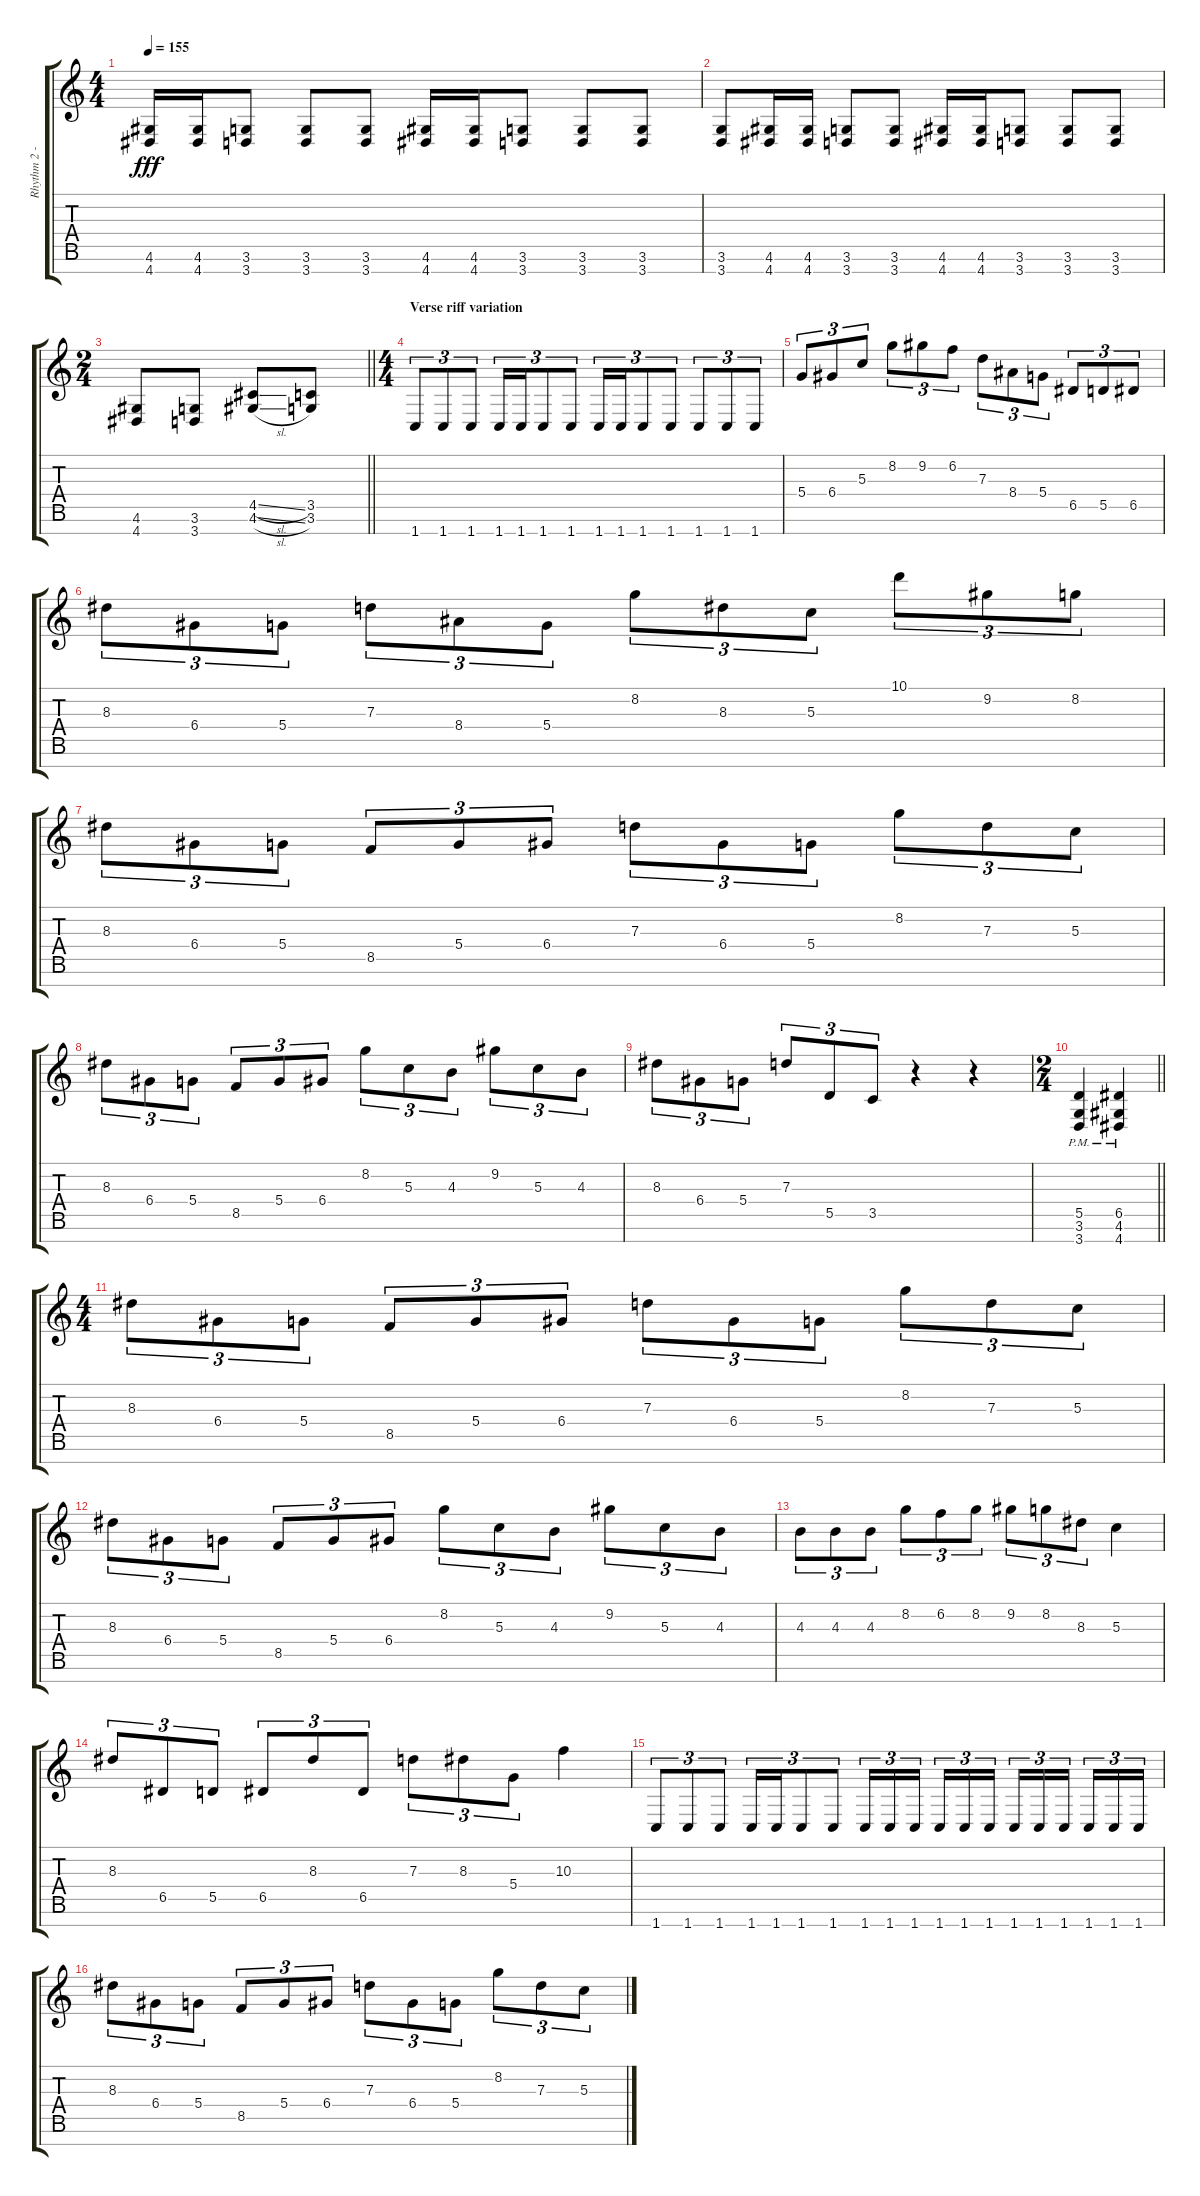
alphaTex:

\track ("Rhythm 2 - Scott" "Rhythm 2 -") {instrument distortionguitar}
\staff {score tabs}
\tuning (E4 B3 G3 D3 A2 E2 B1) {hide}
\ts (4 4)
\tempo 155
\clef g2
\ks c
(4.6 4.7).16{dy fff} (4.6 4.7).16 (3.6 3.7).8 (3.6 3.7).8 (3.6 3.7).8 (4.6 4.7).16 (4.6 4.7).16 (3.6 3.7).8 (3.6 3.7).8 (3.6 3.7).8 |
(3.6 3.7).8 (4.6 4.7).16 (4.6 4.7).16 (3.6 3.7).8 (3.6 3.7).8 (4.6 4.7).16 (4.6 4.7).16 (3.6 3.7).8 (3.6 3.7).8 (3.6 3.7).8 |
\ts (2 4)
\barLineRight lightlight
(4.6 4.7).8 (3.6 3.7).8 (4.5{sl} 4.6{sl}).8 (3.5 3.6).8 |
\ts (4 4)
\section ("" "Verse riff variation")
1.7.8{tu (3 2)} 1.7.8{tu (3 2)} 1.7.8{tu (3 2)} 1.7.16{tu (3 2)} 1.7.16{tu (3 2)} 1.7.8{tu (3 2)} 1.7.8{tu (3 2)} 1.7.16{tu (3 2)} 1.7.16{tu (3 2)} 1.7.8{tu (3 2)} 1.7.8{tu (3 2)} 1.7.8{tu (3 2)} 1.7.8{tu (3 2)} 1.7.8{tu (3 2)} |
5.4.8{tu (3 2)} 6.4.8{tu (3 2)} 5.3.8{tu (3 2)} 8.2.8{tu (3 2)} 9.2.8{tu (3 2)} 6.2.8{tu (3 2)} 7.3.8{tu (3 2)} 8.4.8{tu (3 2)} 5.4.8{tu (3 2)} 6.5.8{tu (3 2)} 5.5.8{tu (3 2)} 6.5.8{tu (3 2)} |
8.3.8{tu (3 2)} 6.4.8{tu (3 2)} 5.4.8{tu (3 2)} 7.3.8{tu (3 2)} 8.4.8{tu (3 2)} 5.4.8{tu (3 2)} 8.2.8{tu (3 2)} 8.3.8{tu (3 2)} 5.3.8{tu (3 2)} 10.1.8{tu (3 2)} 9.2.8{tu (3 2)} 8.2.8{tu (3 2)} |
8.3.8{tu (3 2)} 6.4.8{tu (3 2)} 5.4.8{tu (3 2)} 8.5.8{tu (3 2)} 5.4.8{tu (3 2)} 6.4.8{tu (3 2)} 7.3.8{tu (3 2)} 6.4.8{tu (3 2)} 5.4.8{tu (3 2)} 8.2.8{tu (3 2)} 7.3.8{tu (3 2)} 5.3.8{tu (3 2)} |
8.3.8{tu (3 2)} 6.4.8{tu (3 2)} 5.4.8{tu (3 2)} 8.5.8{tu (3 2)} 5.4.8{tu (3 2)} 6.4.8{tu (3 2)} 8.2.8{tu (3 2)} 5.3.8{tu (3 2)} 4.3.8{tu (3 2)} 9.2.8{tu (3 2)} 5.3.8{tu (3 2)} 4.3.8{tu (3 2)} |
8.3.8{tu (3 2)} 6.4.8{tu (3 2)} 5.4.8{tu (3 2)} 7.3.8{tu (3 2)} 5.5.8{tu (3 2)} 3.5.8{tu (3 2)} r.4 r.4 |
\ts (2 4)
\barLineRight lightlight
(5.5{pm} 3.6{pm} 3.7{pm}).4 (6.5{pm} 4.6{pm} 4.7{pm}).4 |
\ts (4 4)
\section ("" "")
8.3.8{tu (3 2)} 6.4.8{tu (3 2)} 5.4.8{tu (3 2)} 8.5.8{tu (3 2)} 5.4.8{tu (3 2)} 6.4.8{tu (3 2)} 7.3.8{tu (3 2)} 6.4.8{tu (3 2)} 5.4.8{tu (3 2)} 8.2.8{tu (3 2)} 7.3.8{tu (3 2)} 5.3.8{tu (3 2)} |
8.3.8{tu (3 2)} 6.4.8{tu (3 2)} 5.4.8{tu (3 2)} 8.5.8{tu (3 2)} 5.4.8{tu (3 2)} 6.4.8{tu (3 2)} 8.2.8{tu (3 2)} 5.3.8{tu (3 2)} 4.3.8{tu (3 2)} 9.2.8{tu (3 2)} 5.3.8{tu (3 2)} 4.3.8{tu (3 2)} |
4.3.8{tu (3 2)} 4.3.8{tu (3 2)} 4.3.8{tu (3 2)} 8.2.8{tu (3 2)} 6.2.8{tu (3 2)} 8.2.8{tu (3 2)} 9.2.8{tu (3 2)} 8.2.8{tu (3 2)} 8.3.8{tu (3 2)} 5.3.4 |
8.3.8{tu (3 2)} 6.5.8{tu (3 2)} 5.5.8{tu (3 2)} 6.5.8{tu (3 2)} 8.3.8{tu (3 2)} 6.5.8{tu (3 2)} 7.3.8{tu (3 2)} 8.3.8{tu (3 2)} 5.4.8{tu (3 2)} 10.3.4 |
1.7.8{tu (3 2)} 1.7.8{tu (3 2)} 1.7.8{tu (3 2)} 1.7.16{tu (3 2)} 1.7.16{tu (3 2)} 1.7.8{tu (3 2)} 1.7.8{tu (3 2)} 1.7.16{tu (3 2)} 1.7.16{tu (3 2)} 1.7.16{tu (3 2) beam splitsecondary} 1.7.16{tu (3 2)} 1.7.16{tu (3 2)} 1.7.16{tu (3 2)} 1.7.16{tu (3 2)} 1.7.16{tu (3 2)} 1.7.16{tu (3 2) beam splitsecondary} 1.7.16{tu (3 2)} 1.7.16{tu (3 2)} 1.7.16{tu (3 2)} |
8.3.8{tu (3 2)} 6.4.8{tu (3 2)} 5.4.8{tu (3 2)} 8.5.8{tu (3 2)} 5.4.8{tu (3 2)} 6.4.8{tu (3 2)} 7.3.8{tu (3 2)} 6.4.8{tu (3 2)} 5.4.8{tu (3 2)} 8.2.8{tu (3 2)} 7.3.8{tu (3 2)} 5.3.8{tu (3 2)}
